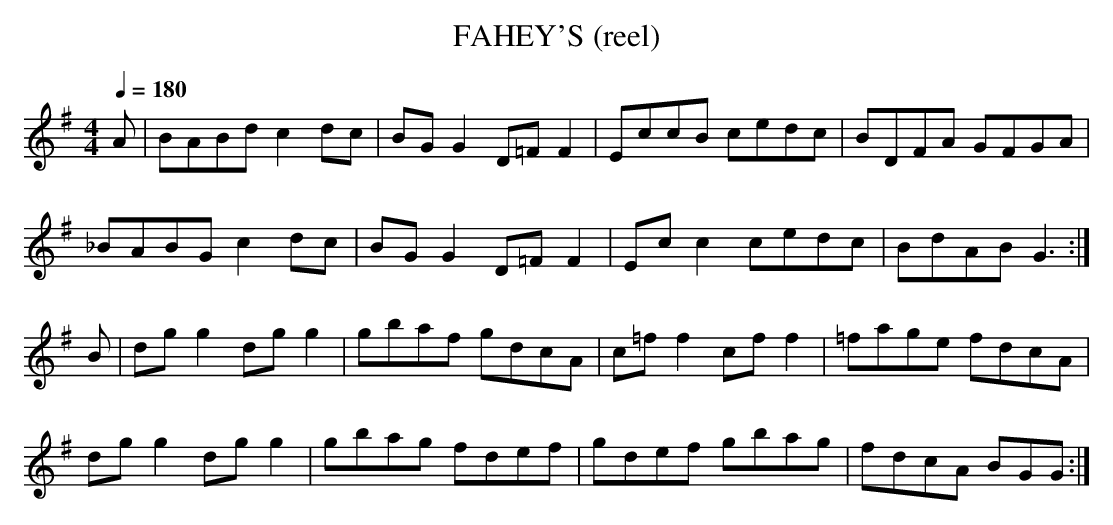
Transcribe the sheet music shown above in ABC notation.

X:1
T:FAHEY'S (reel)
Q:1/4=180
M:4/4
L:1/8
K:G
A|BABd c2dc|BGG2 D=FF2|EccB cedc|BDFA GFGA|
_BABG c2dc|BGG2 D=FF2|Ecc2 cedc|BdAB G3 :|
B|dgg2 dgg2|gbaf gdcA|c=ff2 cff2|=fage fdcA|
dgg2 dgg2|gbag fdef|gdef gbag|fdcA BGG :|
